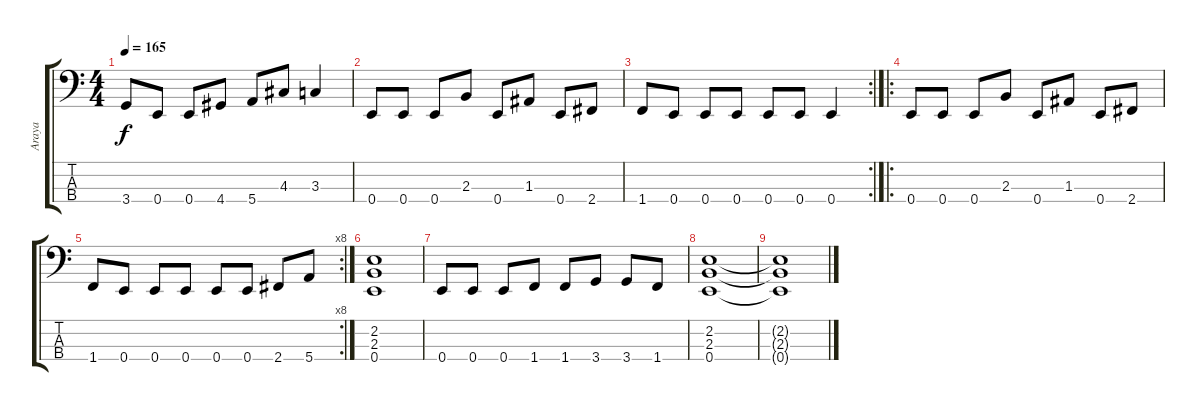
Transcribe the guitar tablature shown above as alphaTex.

\track ("Araya" "Araya") {instrument electricbasspick}
\staff {score tabs}
\tuning (G2 D2 A1 E1) {hide}
\ts (4 4)
\tempo 165
\clef f4
\ks c
3.4.8{dy f} 0.4.8 0.4.8 4.4.8 5.4.8 4.3.8 3.3.4 |
0.4.8 0.4.8 0.4.8 2.3.8 0.4.8 1.3.8 0.4.8 2.4.8 |
\rc 2
1.4.8 0.4.8 0.4.8 0.4.8 0.4.8 0.4.8 0.4.4 |
\ro
0.4.8 0.4.8 0.4.8 2.3.8 0.4.8 1.3.8 0.4.8 2.4.8 |
\rc 8
1.4.8 0.4.8 0.4.8 0.4.8 0.4.8 0.4.8 2.4.8 5.4.8 |
(2.2 2.3 0.4).1 |
0.4.8 0.4.8 0.4.8 1.4.8 1.4.8 3.4.8 3.4.8 1.4.8 |
(2.2 2.3 0.4).1 |
(2.2{t} 2.3{t} 0.4{t}).1
